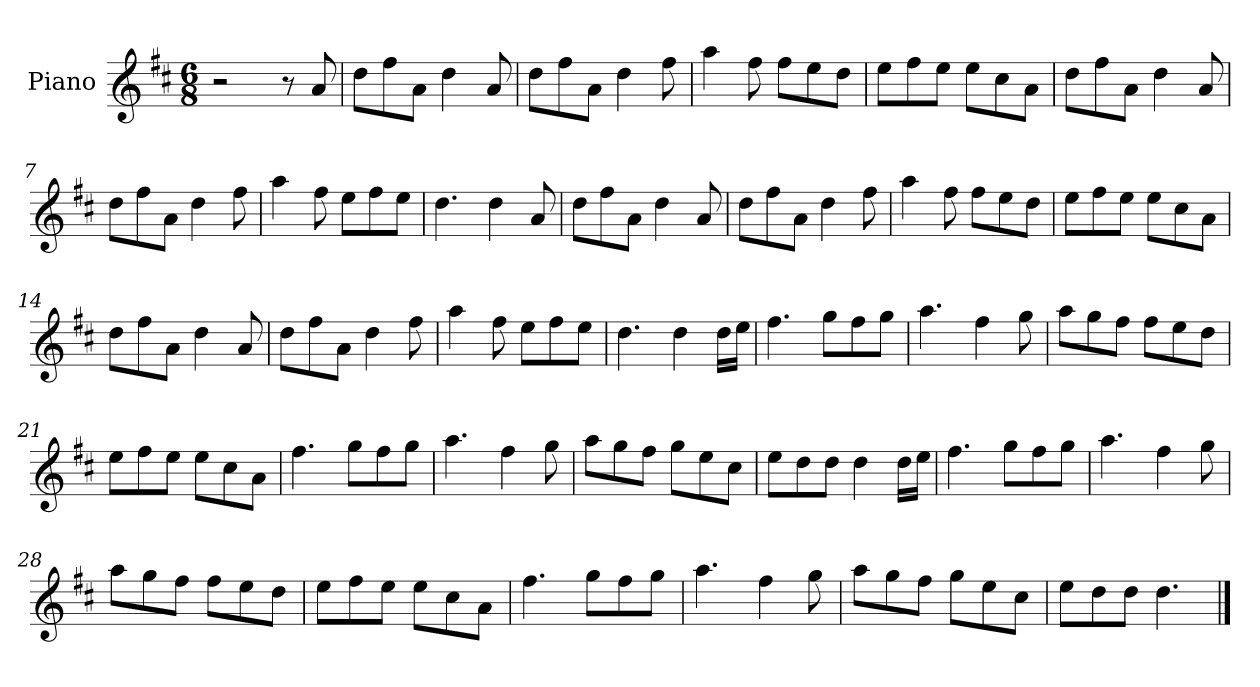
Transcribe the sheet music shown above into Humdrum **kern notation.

**kern
*part1
*staff1
*I"Piano
*I'Pno
*clefG2
*k[f#c#]
*M6/8
=1
2r
8r
8a/
=2
8dd\L
8ff#\
8a\J
4dd\
8a/
=3
8dd\L
8ff#\
8a\J
4dd\
8ff#\
=4
4aa\
8ff#\
8ff#\L
8ee\
8dd\J
=5
8ee\L
8ff#\
8ee\J
8ee\L
8cc#\
8a\J
=6
8dd\L
8ff#\
8a\J
4dd\
8a/
=7
8dd\L
8ff#\
8a\J
4dd\
8ff#\
=8
4aa\
8ff#\
8ee\L
8ff#\
8ee\J
=9
4.dd\
4dd\
8a/
=10
8dd\L
8ff#\
8a\J
4dd\
8a/
=11
8dd\L
8ff#\
8a\J
4dd\
8ff#\
=12
4aa\
8ff#\
8ff#\L
8ee\
8dd\J
=13
8ee\L
8ff#\
8ee\J
8ee\L
8cc#\
8a\J
=14
8dd\L
8ff#\
8a\J
4dd\
8a/
=15
8dd\L
8ff#\
8a\J
4dd\
8ff#\
=16
4aa\
8ff#\
8ee\L
8ff#\
8ee\J
=17
4.dd\
4dd\
16dd\LL
16ee\JJ
=18
4.ff#\
8gg\L
8ff#\
8gg\J
=19
4.aa\
4ff#\
8gg\
=20
8aa\L
8gg\
8ff#\J
8ff#\L
8ee\
8dd\J
=21
8ee\L
8ff#\
8ee\J
8ee\L
8cc#\
8a\J
=22
4.ff#\
8gg\L
8ff#\
8gg\J
=23
4.aa\
4ff#\
8gg\
=24
8aa\L
8gg\
8ff#\J
8gg\L
8ee\
8cc#\J
=25
8ee\L
8dd\
8dd\J
4dd\
16dd\LL
16ee\JJ
=26
4.ff#\
8gg\L
8ff#\
8gg\J
=27
4.aa\
4ff#\
8gg\
=28
8aa\L
8gg\
8ff#\J
8ff#\L
8ee\
8dd\J
=29
8ee\L
8ff#\
8ee\J
8ee\L
8cc#\
8a\J
=30
4.ff#\
8gg\L
8ff#\
8gg\J
=31
4.aa\
4ff#\
8gg\
=32
8aa\L
8gg\
8ff#\J
8gg\L
8ee\
8cc#\J
=33
8ee\L
8dd\
8dd\J
4.dd\
==
*-
